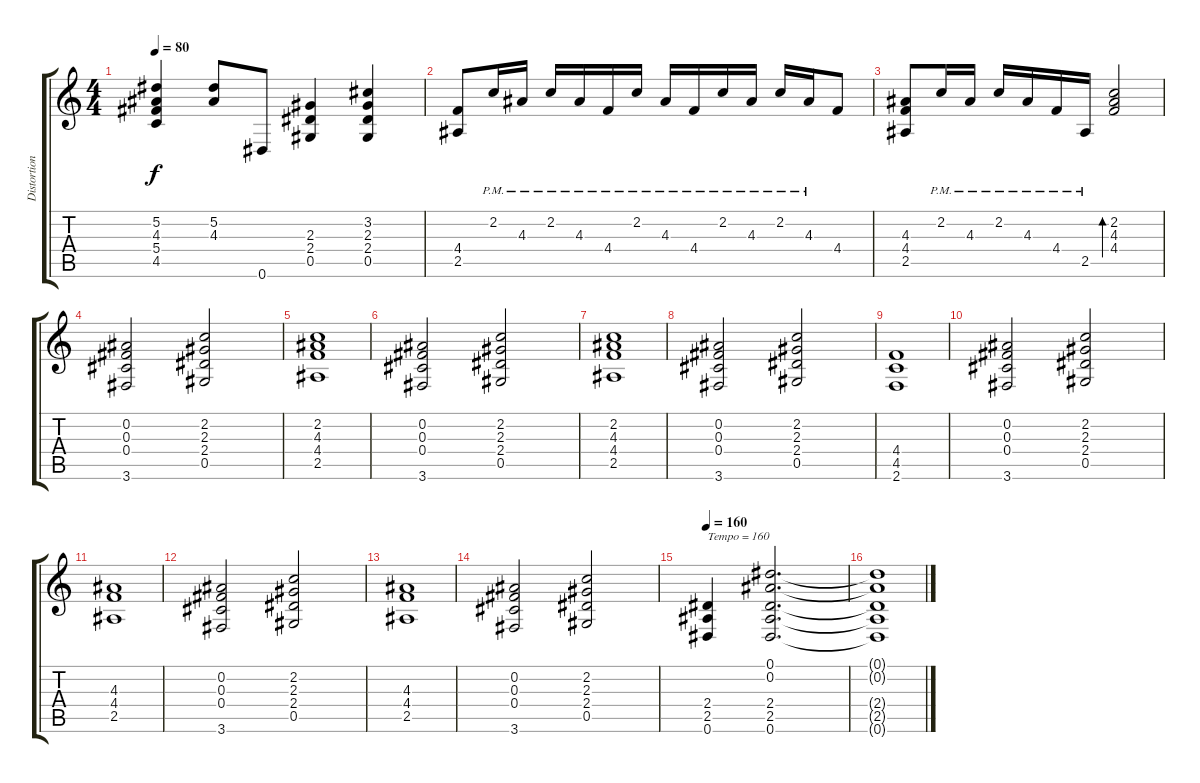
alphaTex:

\track ("Distortion Guitar" "Distortion") {instrument distortionguitar}
\staff {score tabs}
\tuning (Eb4 Bb3 Gb3 Db3 Ab2 Eb2) {hide}
\ts (4 4)
\tempo 80
\clef g2
\ks c
(5.2 4.3 5.4 4.5).4{dy f} (5.2 4.3).8 0.6.8 (2.3 2.4 0.5).4 (3.2 2.3 2.4 0.5).4 |
(4.4 2.5).8 2.2{pm}.16 4.3{pm}.16 2.2{pm}.16 4.3{pm}.16 4.4{pm}.16 2.2{pm}.16 4.3{pm}.16 4.4{pm}.16 2.2{pm}.16 4.3{pm}.16 2.2{pm}.16 4.3{pm}.16 4.4.8 |
(4.3 4.4 2.5).8 2.2{pm}.16 4.3{pm}.16 2.2{pm}.16 4.3{pm}.16 4.4{pm}.16 2.5{pm}.16 (2.2 4.3 4.4).2{bd 120} |
(0.2 0.3 0.4 3.6).2 (2.2 2.3 2.4 0.5).2 |
(2.2 4.3 4.4 2.5).1 |
(0.2 0.3 0.4 3.6).2 (2.2 2.3 2.4 0.5).2 |
(2.2 4.3 4.4 2.5).1 |
(0.2 0.3 0.4 3.6).2 (2.2 2.3 2.4 0.5).2 |
(4.4 4.5 2.6).1 |
(0.2 0.3 0.4 3.6).2 (2.2 2.3 2.4 0.5).2 |
(4.3 4.4 2.5).1 |
(0.2 0.3 0.4 3.6).2 (2.2 2.3 2.4 0.5).2 |
(4.3 4.4 2.5).1 |
(0.2 0.3 0.4 3.6).2 (2.2 2.3 2.4 0.5).2 |
\tempo 160
(2.4 2.5 0.6).4{txt "Tempo = 160"} (0.1 0.2 2.4 2.5 0.6).2{d} |
(0.1{t} 0.2{t} 2.4{t} 2.5{t} 0.6{t}).1
